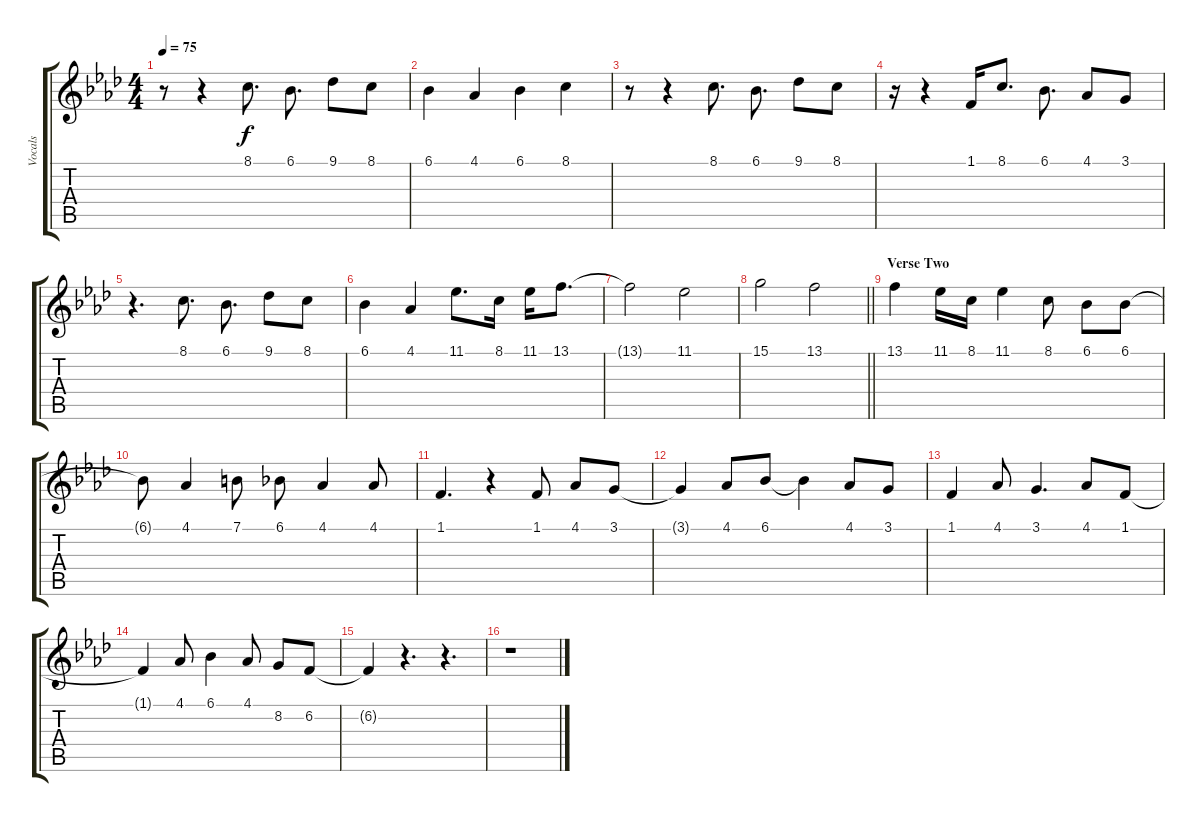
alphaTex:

\track ("Vocals" "Vocals") {instrument violin}
\staff {score tabs}
\tuning (E4 B3 G3 D3 A2 E2) {hide}
\ts (4 4)
\tempo 75
\clef g2
\ks ab
r.8{dy f} r.4 8.1.8{d} 6.1.8{d} 9.1.8 8.1.8 |
6.1.4 4.1.4 6.1.4 8.1.4 |
r.8 r.4 8.1.8{d} 6.1.8{d} 9.1.8 8.1.8 |
r.16 r.4 1.1.16 8.1.8{d} 6.1.8{d} 4.1.8 3.1.8 |
r.4{d} 8.1.8{d} 6.1.8{d} 9.1.8 8.1.8 |
6.1.4 4.1.4 11.1.8{d} 8.1.16 11.1.16 13.1.8{d} |
13.1{t}.2 11.1.2 |
\barLineRight lightlight
15.1.2 13.1.2 |
\section ("" "Verse Two")
13.1.4 11.1.16 8.1.16 11.1.4 8.1.8 6.1.8 6.1.8 |
6.1{t}.8 4.1.4 7.1.8 6.1.8 4.1.4 4.1.8 |
1.1.4{d} r.4 1.1.8 4.1.8 3.1.8 |
3.1{t}.4 4.1.8 6.1.8 6.1{t}.4 4.1.8 3.1.8 |
1.1.4 4.1.8 3.1.4{d} 4.1.8 1.1.8 |
1.1{t}.4 4.1.8 6.1.4 4.1.8 8.2.8 6.2.8 |
6.2{t}.4 r.4{d} r.4{d} |
r.1
